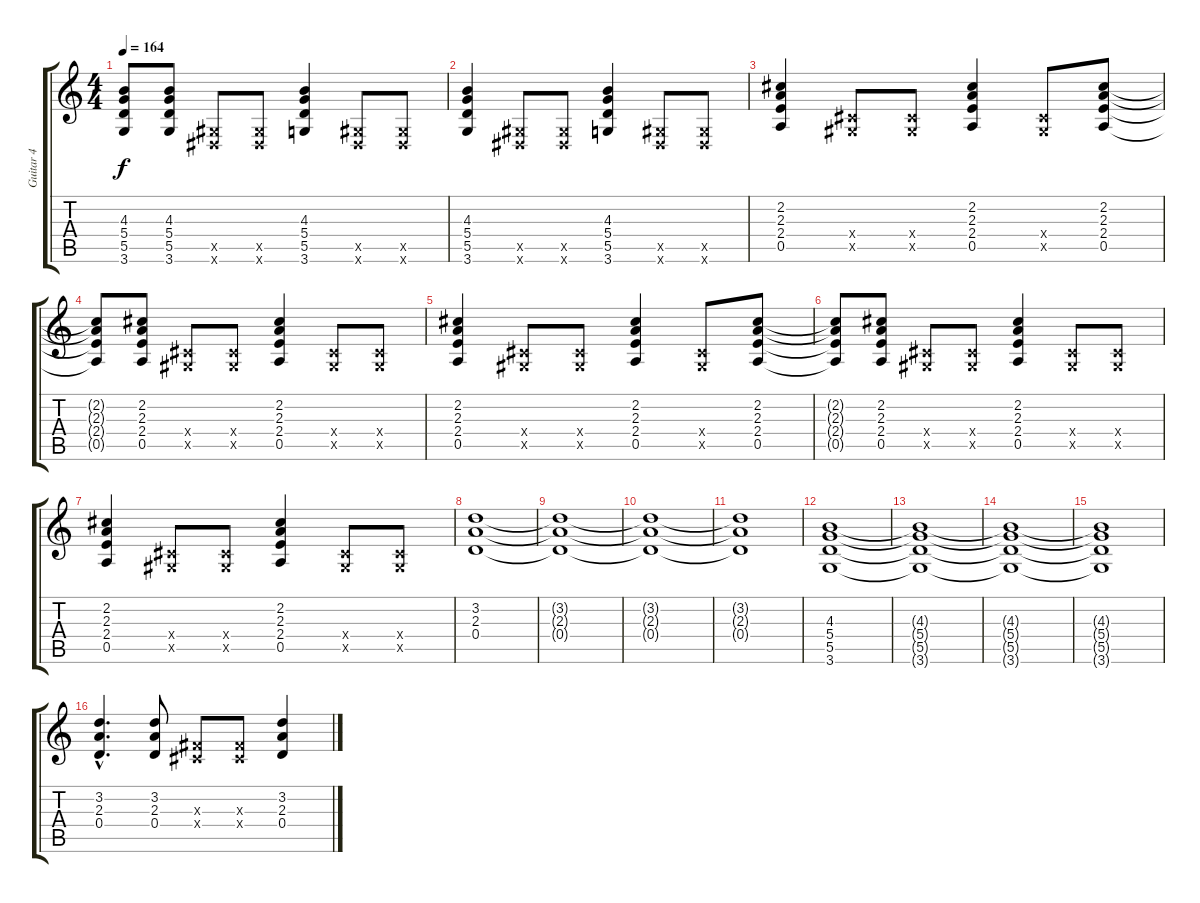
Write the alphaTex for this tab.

\track ("Guitar 4" "Guitar 4") {instrument distortionguitar}
\staff {score tabs}
\tuning (E4 B3 G3 D3 A2 E2) {hide}
\ts (4 4)
\tempo 164
\clef g2
\ks c
(4.3{t} 5.4{t} 5.5{t} 3.6{t}).8{dy f} (4.3 5.4 5.5 3.6).8 (-1.5{x} -1.6{x}).8 (-1.5{x} -1.6{x}).8 (4.3 5.4 5.5 3.6).4 (-1.5{x} -1.6{x}).8 (-1.5{x} -1.6{x}).8 |
(4.3 5.4 5.5 3.6).4 (-1.5{x} -1.6{x}).8 (-1.5{x} -1.6{x}).8 (4.3 5.4 5.5 3.6).4 (-1.5{x} -1.6{x}).8 (-1.5{x} -1.6{x}).8 |
(2.2 2.3 2.4 0.5).4 (-1.4{x} -1.5{x}).8 (-1.4{x} -1.5{x}).8 (2.2 2.3 2.4 0.5).4 (-1.4{x} -1.5{x}).8 (2.2 2.3 2.4 0.5).8 |
(2.2{t} 2.3{t} 2.4{t} 0.5{t}).8 (2.2 2.3 2.4 0.5).8 (-1.4{x} -1.5{x}).8 (-1.4{x} -1.5{x}).8 (2.2 2.3 2.4 0.5).4 (-1.4{x} -1.5{x}).8 (-1.4{x} -1.5{x}).8 |
(2.2 2.3 2.4 0.5).4 (-1.4{x} -1.5{x}).8 (-1.4{x} -1.5{x}).8 (2.2 2.3 2.4 0.5).4 (-1.4{x} -1.5{x}).8 (2.2 2.3 2.4 0.5).8 |
(2.2{t} 2.3{t} 2.4{t} 0.5{t}).8 (2.2 2.3 2.4 0.5).8 (-1.4{x} -1.5{x}).8 (-1.4{x} -1.5{x}).8 (2.2 2.3 2.4 0.5).4 (-1.4{x} -1.5{x}).8 (-1.4{x} -1.5{x}).8 |
(2.2 2.3 2.4 0.5).4 (-1.4{x} -1.5{x}).8 (-1.4{x} -1.5{x}).8 (2.2 2.3 2.4 0.5).4 (-1.4{x} -1.5{x}).8 (-1.4{x} -1.5{x}).8 |
(3.2 2.3 0.4).1 |
(3.2{t} 2.3{t} 0.4{t}).1 |
(3.2{t} 2.3{t} 0.4{t}).1 |
(3.2{t} 2.3{t} 0.4{t}).1 |
(4.3 5.4 5.5 3.6).1 |
(4.3{t} 5.4{t} 5.5{t} 3.6{t}).1 |
(4.3{t} 5.4{t} 5.5{t} 3.6{t}).1 |
(4.3{t} 5.4{t} 5.5{t} 3.6{t}).1 |
(3.2{hac} 2.3{hac} 0.4{hac}).4{d} (3.2 2.3 0.4).8 (-1.3{x} -1.4{x}).8 (-1.3{x} -1.4{x}).8 (3.2 2.3 0.4).4
